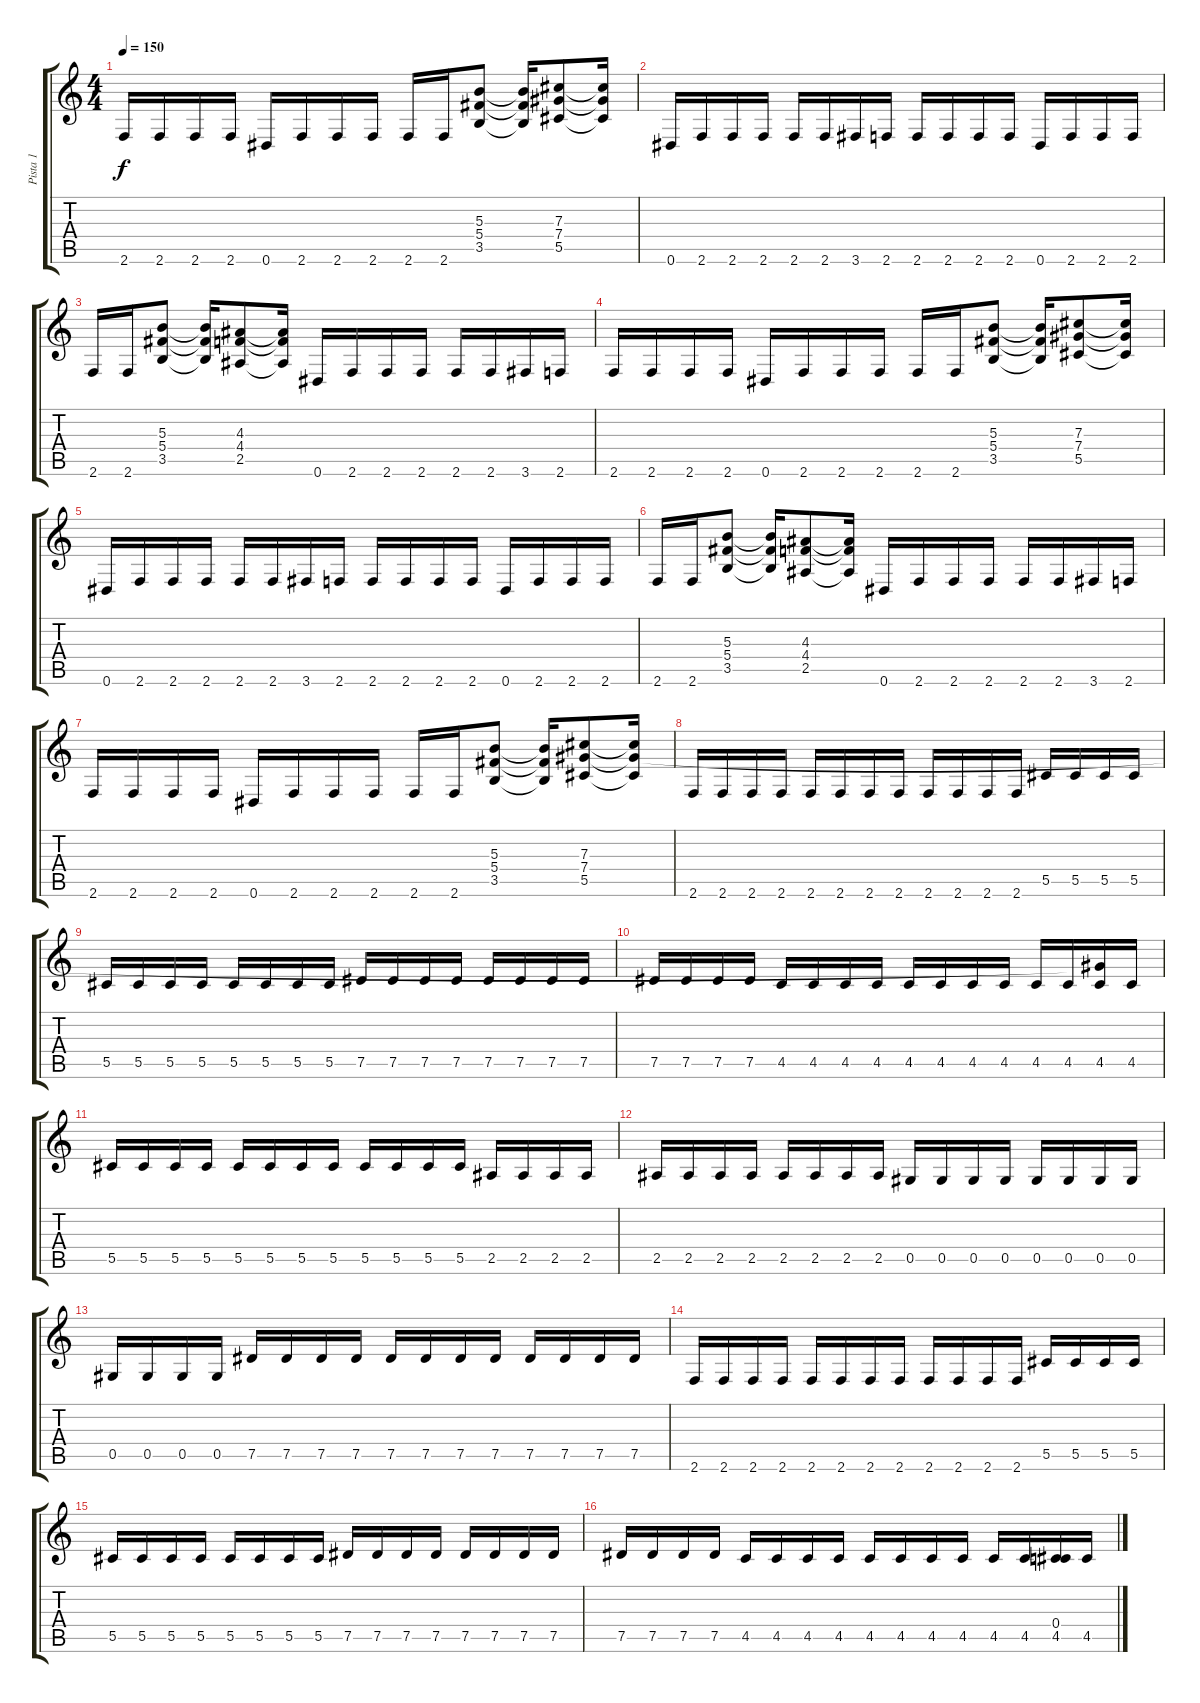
\track ("Pista 1" "Pista 1") {instrument distortionguitar}
\staff {score tabs}
\tuning (Eb4 Bb3 Gb3 Db3 Ab2 Eb2) {hide}
\ts (4 4)
\tempo 150
\clef g2
\ks c
2.6.16{dy f} 2.6.16 2.6.16 2.6.16 0.6.16 2.6.16 2.6.16 2.6.16 2.6.16 2.6.16 (5.3 5.4 3.5).8 (5.3{t} 5.4{t} 3.5{t}).16 (7.3 7.4 5.5).8 (7.3{t} 7.4{t} 5.5{t}).16 |
0.6.16 2.6.16 2.6.16 2.6.16 2.6.16 2.6.16 3.6.16 2.6.16 2.6.16 2.6.16 2.6.16 2.6.16 0.6.16 2.6.16 2.6.16 2.6.16 |
2.6.16 2.6.16 (5.3 5.4 3.5).8 (5.3{t} 5.4{t} 3.5{t}).16 (4.3 4.4 2.5).8 (4.3{t} 4.4{t} 2.5{t}).16 0.6.16 2.6.16 2.6.16 2.6.16 2.6.16 2.6.16 3.6.16 2.6.16 |
2.6.16 2.6.16 2.6.16 2.6.16 0.6.16 2.6.16 2.6.16 2.6.16 2.6.16 2.6.16 (5.3 5.4 3.5).8 (5.3{t} 5.4{t} 3.5{t}).16 (7.3 7.4 5.5).8 (7.3{t} 7.4{t} 5.5{t}).16 |
0.6.16 2.6.16 2.6.16 2.6.16 2.6.16 2.6.16 3.6.16 2.6.16 2.6.16 2.6.16 2.6.16 2.6.16 0.6.16 2.6.16 2.6.16 2.6.16 |
2.6.16 2.6.16 (5.3 5.4 3.5).8 (5.3{t} 5.4{t} 3.5{t}).16 (4.3 4.4 2.5).8 (4.3{t} 4.4{t} 2.5{t}).16 0.6.16 2.6.16 2.6.16 2.6.16 2.6.16 2.6.16 3.6.16 2.6.16 |
2.6.16 2.6.16 2.6.16 2.6.16 0.6.16 2.6.16 2.6.16 2.6.16 2.6.16 2.6.16 (5.3 5.4 3.5).8 (5.3{t} 5.4{t} 3.5{t}).16 (7.3 7.4 5.5).8 (7.3{t} 7.4{t} 5.5{t}).16 |
2.6.16 2.6.16 2.6.16 2.6.16 2.6.16 2.6.16 2.6.16 2.6.16 2.6.16 2.6.16 2.6.16 2.6.16 5.5.16 5.5.16 5.5.16 5.5.16 |
5.5.16 5.5.16 5.5.16 5.5.16 5.5.16 5.5.16 5.5.16 5.5.16 7.5.16 7.5.16 7.5.16 7.5.16 7.5.16 7.5.16 7.5.16 7.5.16 |
7.5.16 7.5.16 7.5.16 7.5.16 4.5.16 4.5.16 4.5.16 4.5.16 4.5.16 4.5.16 4.5.16 4.5.16 4.5.16 4.5.16 (7.4{t} 4.5).16 4.5.16 |
5.5.16 5.5.16 5.5.16 5.5.16 5.5.16 5.5.16 5.5.16 5.5.16 5.5.16 5.5.16 5.5.16 5.5.16 2.5.16 2.5.16 2.5.16 2.5.16 |
2.5.16 2.5.16 2.5.16 2.5.16 2.5.16 2.5.16 2.5.16 2.5.16 0.5.16 0.5.16 0.5.16 0.5.16 0.5.16 0.5.16 0.5.16 0.5.16 |
0.5.16 0.5.16 0.5.16 0.5.16 7.5.16 7.5.16 7.5.16 7.5.16 7.5.16 7.5.16 7.5.16 7.5.16 7.5.16 7.5.16 7.5.16 7.5.16 |
2.6.16 2.6.16 2.6.16 2.6.16 2.6.16 2.6.16 2.6.16 2.6.16 2.6.16 2.6.16 2.6.16 2.6.16 5.5.16 5.5.16 5.5.16 5.5.16 |
5.5.16 5.5.16 5.5.16 5.5.16 5.5.16 5.5.16 5.5.16 5.5.16 7.5.16 7.5.16 7.5.16 7.5.16 7.5.16 7.5.16 7.5.16 7.5.16 |
7.5.16 7.5.16 7.5.16 7.5.16 4.5.16 4.5.16 4.5.16 4.5.16 4.5.16 4.5.16 4.5.16 4.5.16 4.5.16 4.5.16 (0.4 4.5).16 4.5.16
